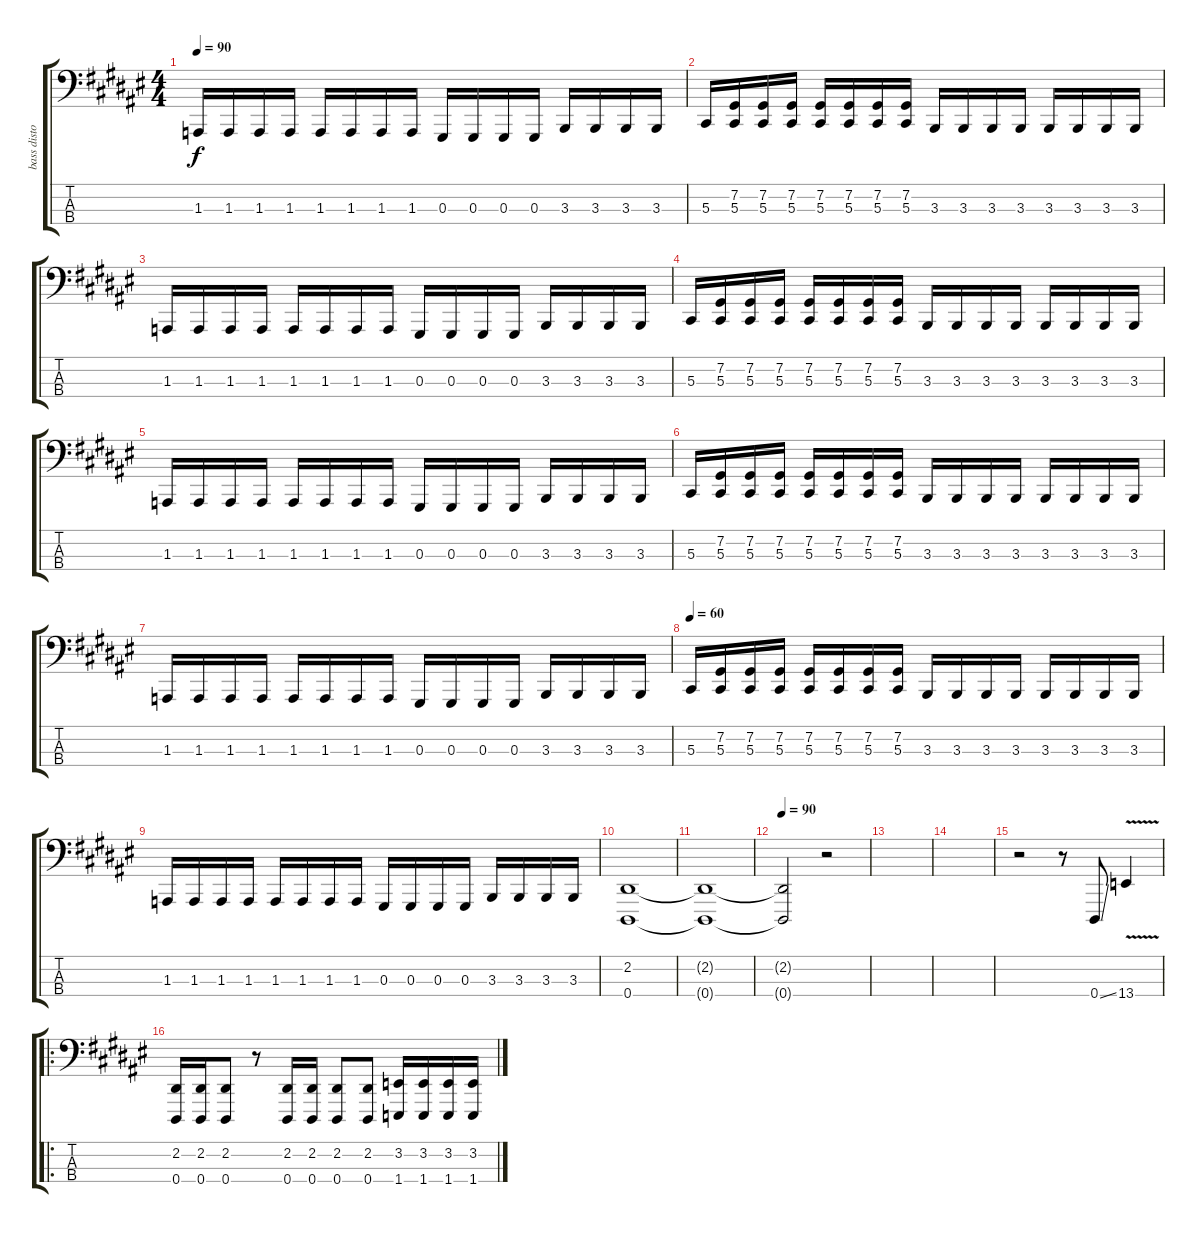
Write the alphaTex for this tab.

\track ("bass distortion" "bass disto") {instrument lead8bassandlead}
\staff {score tabs}
\tuning (Gb2 Db2 Ab1 Eb1) {hide}
\ts (4 4)
\tempo 90
\clef f4
\ks d#minor
1.3.16{dy f} 1.3.16 1.3.16 1.3.16 1.3.16 1.3.16 1.3.16 1.3.16 0.3.16 0.3.16 0.3.16 0.3.16 3.3.16 3.3.16 3.3.16 3.3.16 |
5.3.16 (7.2 5.3).16 (7.2 5.3).16 (7.2 5.3).16 (7.2 5.3).16 (7.2 5.3).16 (7.2 5.3).16 (7.2 5.3).16 3.3.16 3.3.16 3.3.16 3.3.16 3.3.16 3.3.16 3.3.16 3.3.16 |
1.3.16 1.3.16 1.3.16 1.3.16 1.3.16 1.3.16 1.3.16 1.3.16 0.3.16 0.3.16 0.3.16 0.3.16 3.3.16 3.3.16 3.3.16 3.3.16 |
5.3.16 (7.2 5.3).16 (7.2 5.3).16 (7.2 5.3).16 (7.2 5.3).16 (7.2 5.3).16 (7.2 5.3).16 (7.2 5.3).16 3.3.16 3.3.16 3.3.16 3.3.16 3.3.16 3.3.16 3.3.16 3.3.16 |
1.3.16 1.3.16 1.3.16 1.3.16 1.3.16 1.3.16 1.3.16 1.3.16 0.3.16 0.3.16 0.3.16 0.3.16 3.3.16 3.3.16 3.3.16 3.3.16 |
5.3.16 (7.2 5.3).16 (7.2 5.3).16 (7.2 5.3).16 (7.2 5.3).16 (7.2 5.3).16 (7.2 5.3).16 (7.2 5.3).16 3.3.16 3.3.16 3.3.16 3.3.16 3.3.16 3.3.16 3.3.16 3.3.16 |
1.3.16 1.3.16 1.3.16 1.3.16 1.3.16 1.3.16 1.3.16 1.3.16 0.3.16 0.3.16 0.3.16 0.3.16 3.3.16 3.3.16 3.3.16 3.3.16 |
\tempo 60
5.3.16 (7.2 5.3).16 (7.2 5.3).16 (7.2 5.3).16 (7.2 5.3).16 (7.2 5.3).16 (7.2 5.3).16 (7.2 5.3).16 3.3.16 3.3.16 3.3.16 3.3.16 3.3.16 3.3.16 3.3.16 3.3.16 |
1.3.16 1.3.16 1.3.16 1.3.16 1.3.16 1.3.16 1.3.16 1.3.16 0.3.16 0.3.16 0.3.16 0.3.16 3.3.16 3.3.16 3.3.16 3.3.16 |
(2.2 0.4).1 |
(2.2{t} 0.4{t}).1{volume 0} |
\tempo 90
(2.2{t} 0.4{t}).2 r.2 |
|
|
r.2 r.8 0.4{ss}.8 13.4{v}.4 |
\ro
(2.2 0.4).16 (2.2 0.4).16 (2.2 0.4).8 r.8 (2.2 0.4).16 (2.2 0.4).16 (2.2 0.4).8 (2.2 0.4).8 (3.2 1.4).16 (3.2 1.4).16 (3.2 1.4).16 (3.2 1.4).16
